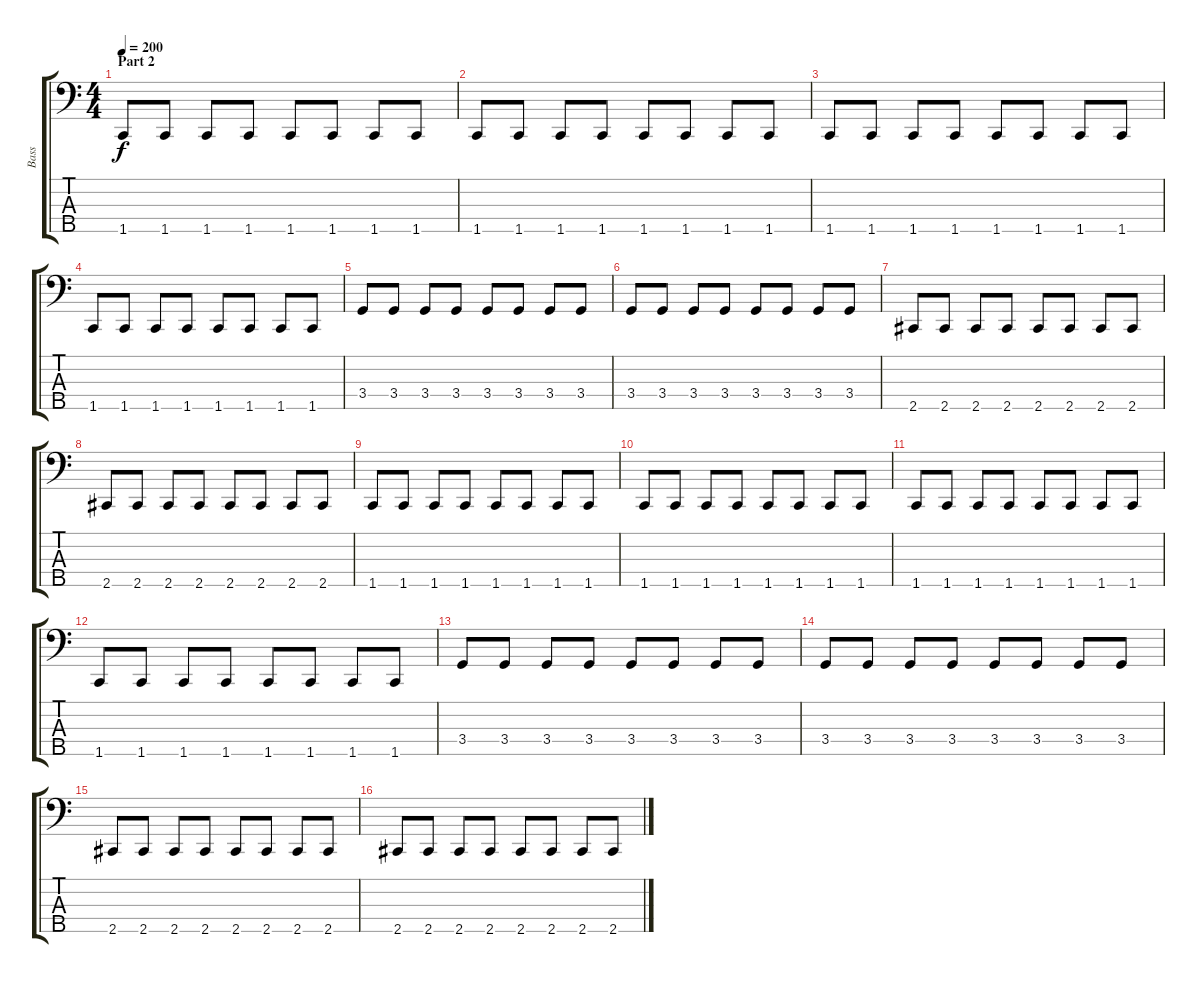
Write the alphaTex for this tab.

\track ("Bass" "Bass") {instrument electricbasspick}
\staff {score tabs}
\tuning (G2 D2 A1 E1 B0) {hide}
\ts (4 4)
\section ("" "Part 2")
\tempo 200
\clef f4
\ks c
1.5.8{dy f} 1.5.8 1.5.8 1.5.8 1.5.8 1.5.8 1.5.8 1.5.8 |
1.5.8 1.5.8 1.5.8 1.5.8 1.5.8 1.5.8 1.5.8 1.5.8 |
1.5.8 1.5.8 1.5.8 1.5.8 1.5.8 1.5.8 1.5.8 1.5.8 |
1.5.8 1.5.8 1.5.8 1.5.8 1.5.8 1.5.8 1.5.8 1.5.8 |
3.4.8 3.4.8 3.4.8 3.4.8 3.4.8 3.4.8 3.4.8 3.4.8 |
3.4.8 3.4.8 3.4.8 3.4.8 3.4.8 3.4.8 3.4.8 3.4.8 |
2.5.8 2.5.8 2.5.8 2.5.8 2.5.8 2.5.8 2.5.8 2.5.8 |
2.5.8 2.5.8 2.5.8 2.5.8 2.5.8 2.5.8 2.5.8 2.5.8 |
1.5.8 1.5.8 1.5.8 1.5.8 1.5.8 1.5.8 1.5.8 1.5.8 |
1.5.8 1.5.8 1.5.8 1.5.8 1.5.8 1.5.8 1.5.8 1.5.8 |
1.5.8 1.5.8 1.5.8 1.5.8 1.5.8 1.5.8 1.5.8 1.5.8 |
1.5.8 1.5.8 1.5.8 1.5.8 1.5.8 1.5.8 1.5.8 1.5.8 |
3.4.8 3.4.8 3.4.8 3.4.8 3.4.8 3.4.8 3.4.8 3.4.8 |
3.4.8 3.4.8 3.4.8 3.4.8 3.4.8 3.4.8 3.4.8 3.4.8 |
2.5.8 2.5.8 2.5.8 2.5.8 2.5.8 2.5.8 2.5.8 2.5.8 |
2.5.8 2.5.8 2.5.8 2.5.8 2.5.8 2.5.8 2.5.8 2.5.8
